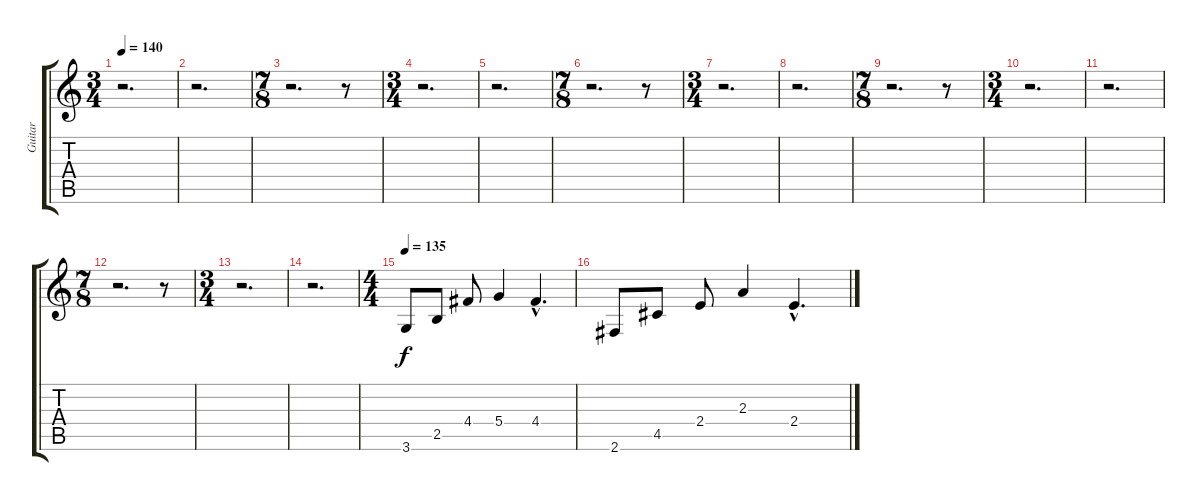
\track ("Guitar" "Guitar") {instrument electricguitarclean}
\staff {score tabs}
\tuning (E4 B3 G3 D3 A2 E2) {hide}
\ts (3 4)
\tempo 140
\clef g2
\ks c
r.2{d dy f} |
r.2{d} |
\ts (7 8)
r.2{d} r.8 |
\ts (3 4)
r.2{d} |
r.2{d} |
\ts (7 8)
r.2{d} r.8 |
\ts (3 4)
r.2{d} |
r.2{d} |
\ts (7 8)
r.2{d} r.8 |
\ts (3 4)
r.2{d} |
r.2{d} |
\ts (7 8)
r.2{d} r.8 |
\ts (3 4)
r.2{d} |
r.2{d} |
\ts (4 4)
\tempo 135
3.6.8 2.5.8 4.4.8 5.4.4 4.4{hac}.4{d} |
2.6.8 4.5.8 2.4.8 2.3.4 2.4{hac}.4{d}
